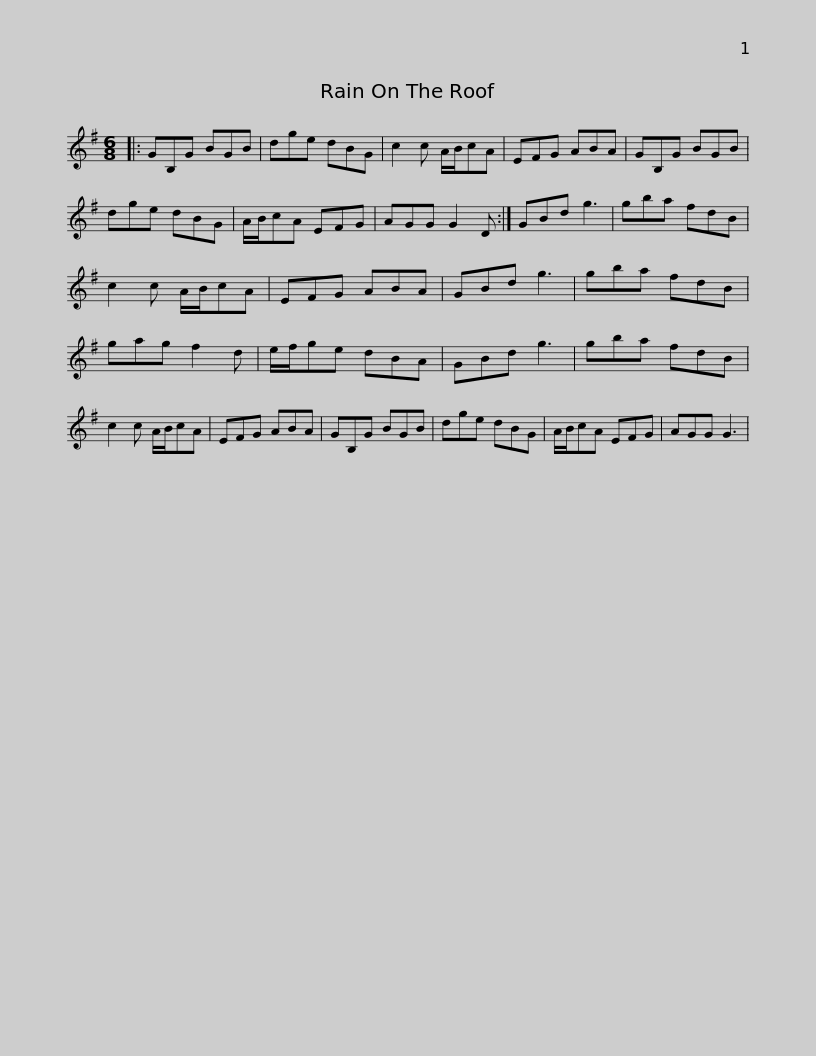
X:1
L:1/8
M:6/8
I:linebreak $
K:G
V:1 treble
V:1
|: GB,G BGB | dge dBG | c2 c A/B/cA | EFG ABA | GB,G BGB | %5
 dge dBG | A/B/cA EFG |$ AGG G2 D :| GBd g3 | gba fdB | %10
 c2 c A/B/cA | EFG ABA | GBd g3 | gba fdB | gag f2 d |$ %15
 e/f/ge dBA | GBd g3 | gba fdB | c2 c A/B/cA | EFG ABA | %20
 GB,G BGB | dge dBG |$ A/B/cA EFG | AGG G3 | %24
